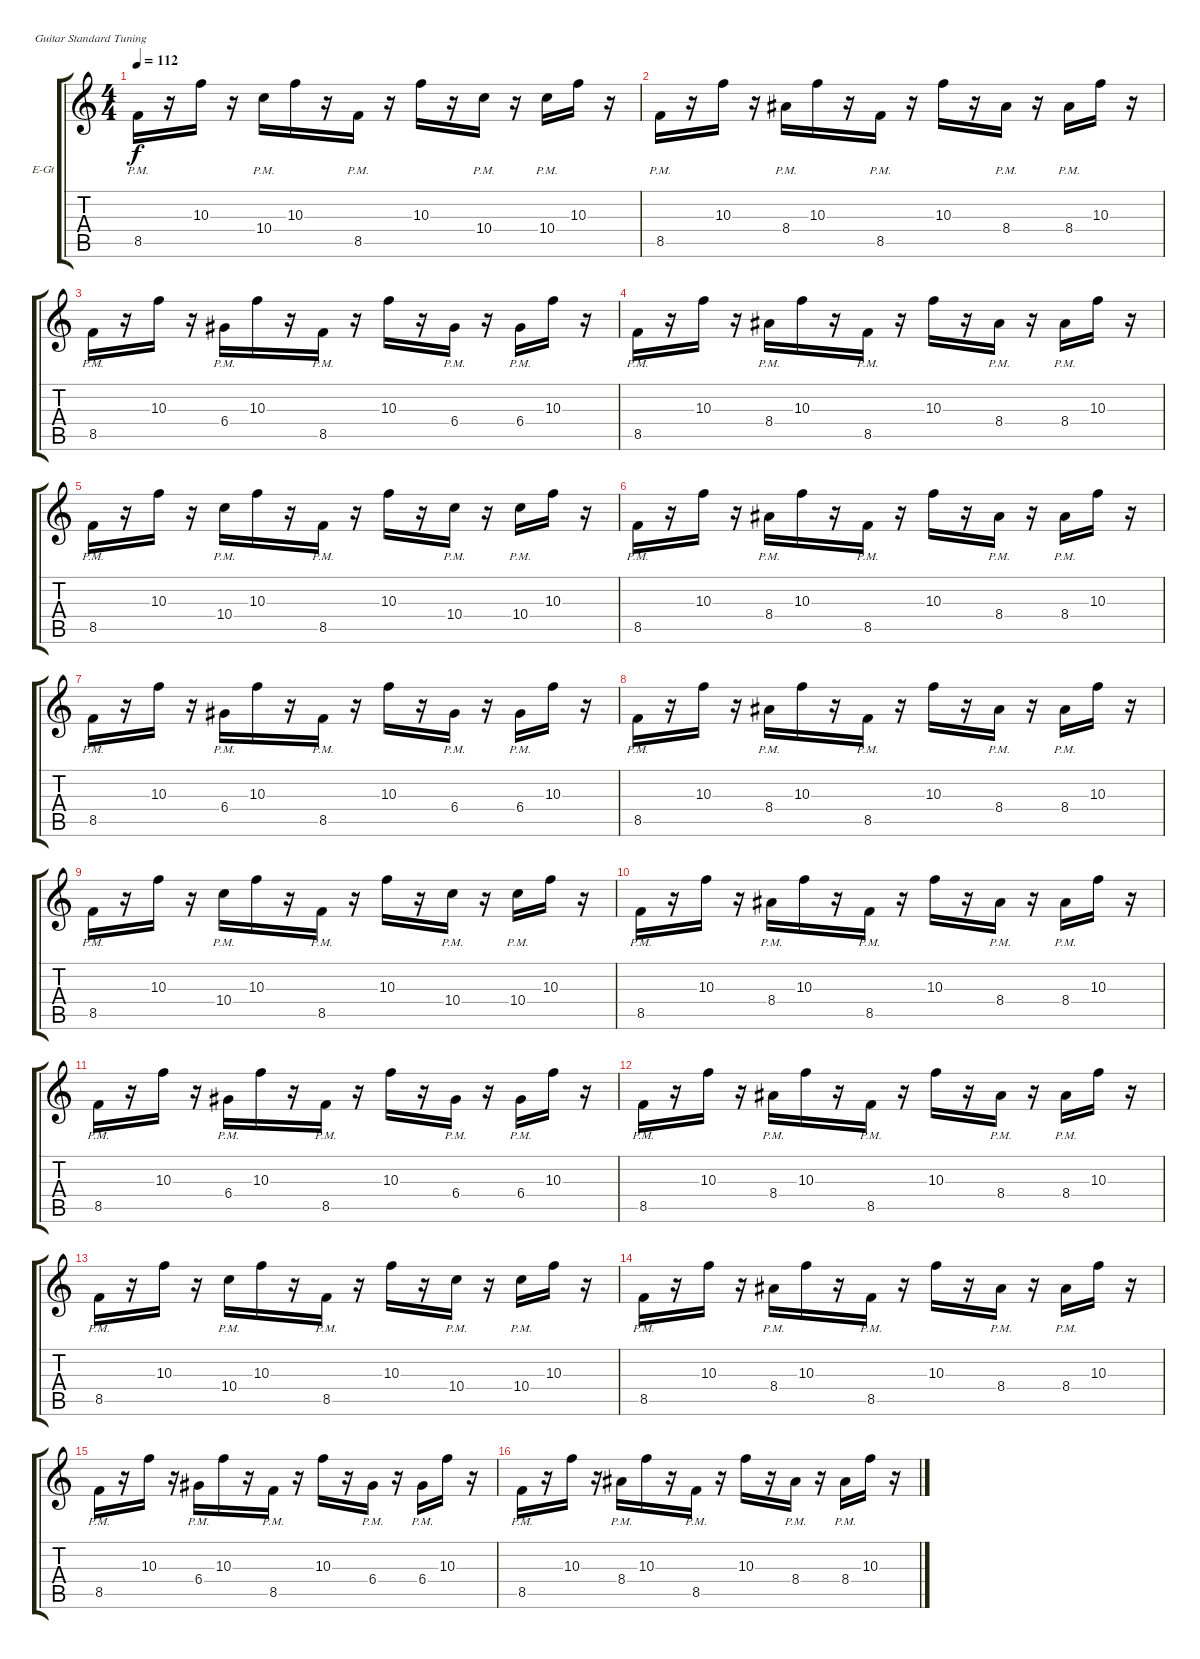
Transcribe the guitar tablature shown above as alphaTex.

\defaultSystemsLayout 4
\bracketExtendMode groupsimilarinstruments
\firstSystemTrackNameOrientation horizontal
\otherSystemsTrackNameOrientation horizontal
\track ("Electric Guitar" "E-Gt") {instrument overdrivenguitar}
\staff {score tabs}
\tuning (E4 B3 G3 D3 A2 E2)
\ts (4 4)
\tempo 112
\clef g2
\ks c
8.5{pm}.16{dy f} r.16 10.3.16 r.16 10.4{pm}.16 10.3.16 r.16 8.5{pm}.16 r.16 10.3.16 r.16 10.4{pm}.16 r.16 10.4{pm}.16 10.3.16 r.16 |
8.5{pm}.16 r.16 10.3.16 r.16 8.4{pm}.16 10.3.16 r.16 8.5{pm}.16 r.16 10.3.16 r.16 8.4{pm}.16 r.16 8.4{pm}.16 10.3.16 r.16 |
8.5{pm}.16 r.16 10.3.16 r.16 6.4{pm}.16 10.3.16 r.16 8.5{pm}.16 r.16 10.3.16 r.16 6.4{pm}.16 r.16 6.4{pm}.16 10.3.16 r.16 |
8.5{pm}.16 r.16 10.3.16 r.16 8.4{pm}.16 10.3.16 r.16 8.5{pm}.16 r.16 10.3.16 r.16 8.4{pm}.16 r.16 8.4{pm}.16 10.3.16 r.16 |
8.5{pm}.16 r.16 10.3.16 r.16 10.4{pm}.16 10.3.16 r.16 8.5{pm}.16 r.16 10.3.16 r.16 10.4{pm}.16 r.16 10.4{pm}.16 10.3.16 r.16 |
8.5{pm}.16 r.16 10.3.16 r.16 8.4{pm}.16 10.3.16 r.16 8.5{pm}.16 r.16 10.3.16 r.16 8.4{pm}.16 r.16 8.4{pm}.16 10.3.16 r.16 |
8.5{pm}.16 r.16 10.3.16 r.16 6.4{pm}.16 10.3.16 r.16 8.5{pm}.16 r.16 10.3.16 r.16 6.4{pm}.16 r.16 6.4{pm}.16 10.3.16 r.16 |
8.5{pm}.16 r.16 10.3.16 r.16 8.4{pm}.16 10.3.16 r.16 8.5{pm}.16 r.16 10.3.16 r.16 8.4{pm}.16 r.16 8.4{pm}.16 10.3.16 r.16 |
8.5{pm}.16 r.16 10.3.16 r.16 10.4{pm}.16 10.3.16 r.16 8.5{pm}.16 r.16 10.3.16 r.16 10.4{pm}.16 r.16 10.4{pm}.16 10.3.16 r.16 |
8.5{pm}.16 r.16 10.3.16 r.16 8.4{pm}.16 10.3.16 r.16 8.5{pm}.16 r.16 10.3.16 r.16 8.4{pm}.16 r.16 8.4{pm}.16 10.3.16 r.16 |
8.5{pm}.16 r.16 10.3.16 r.16 6.4{pm}.16 10.3.16 r.16 8.5{pm}.16 r.16 10.3.16 r.16 6.4{pm}.16 r.16 6.4{pm}.16 10.3.16 r.16 |
8.5{pm}.16 r.16 10.3.16 r.16 8.4{pm}.16 10.3.16 r.16 8.5{pm}.16 r.16 10.3.16 r.16 8.4{pm}.16 r.16 8.4{pm}.16 10.3.16 r.16 |
8.5{pm}.16 r.16 10.3.16 r.16 10.4{pm}.16 10.3.16 r.16 8.5{pm}.16 r.16 10.3.16 r.16 10.4{pm}.16 r.16 10.4{pm}.16 10.3.16 r.16 |
8.5{pm}.16 r.16 10.3.16 r.16 8.4{pm}.16 10.3.16 r.16 8.5{pm}.16 r.16 10.3.16 r.16 8.4{pm}.16 r.16 8.4{pm}.16 10.3.16 r.16 |
8.5{pm}.16 r.16 10.3.16 r.16 6.4{pm}.16 10.3.16 r.16 8.5{pm}.16 r.16 10.3.16 r.16 6.4{pm}.16 r.16 6.4{pm}.16 10.3.16 r.16 |
8.5{pm}.16 r.16 10.3.16 r.16 8.4{pm}.16 10.3.16 r.16 8.5{pm}.16 r.16 10.3.16 r.16 8.4{pm}.16 r.16 8.4{pm}.16 10.3.16 r.16
